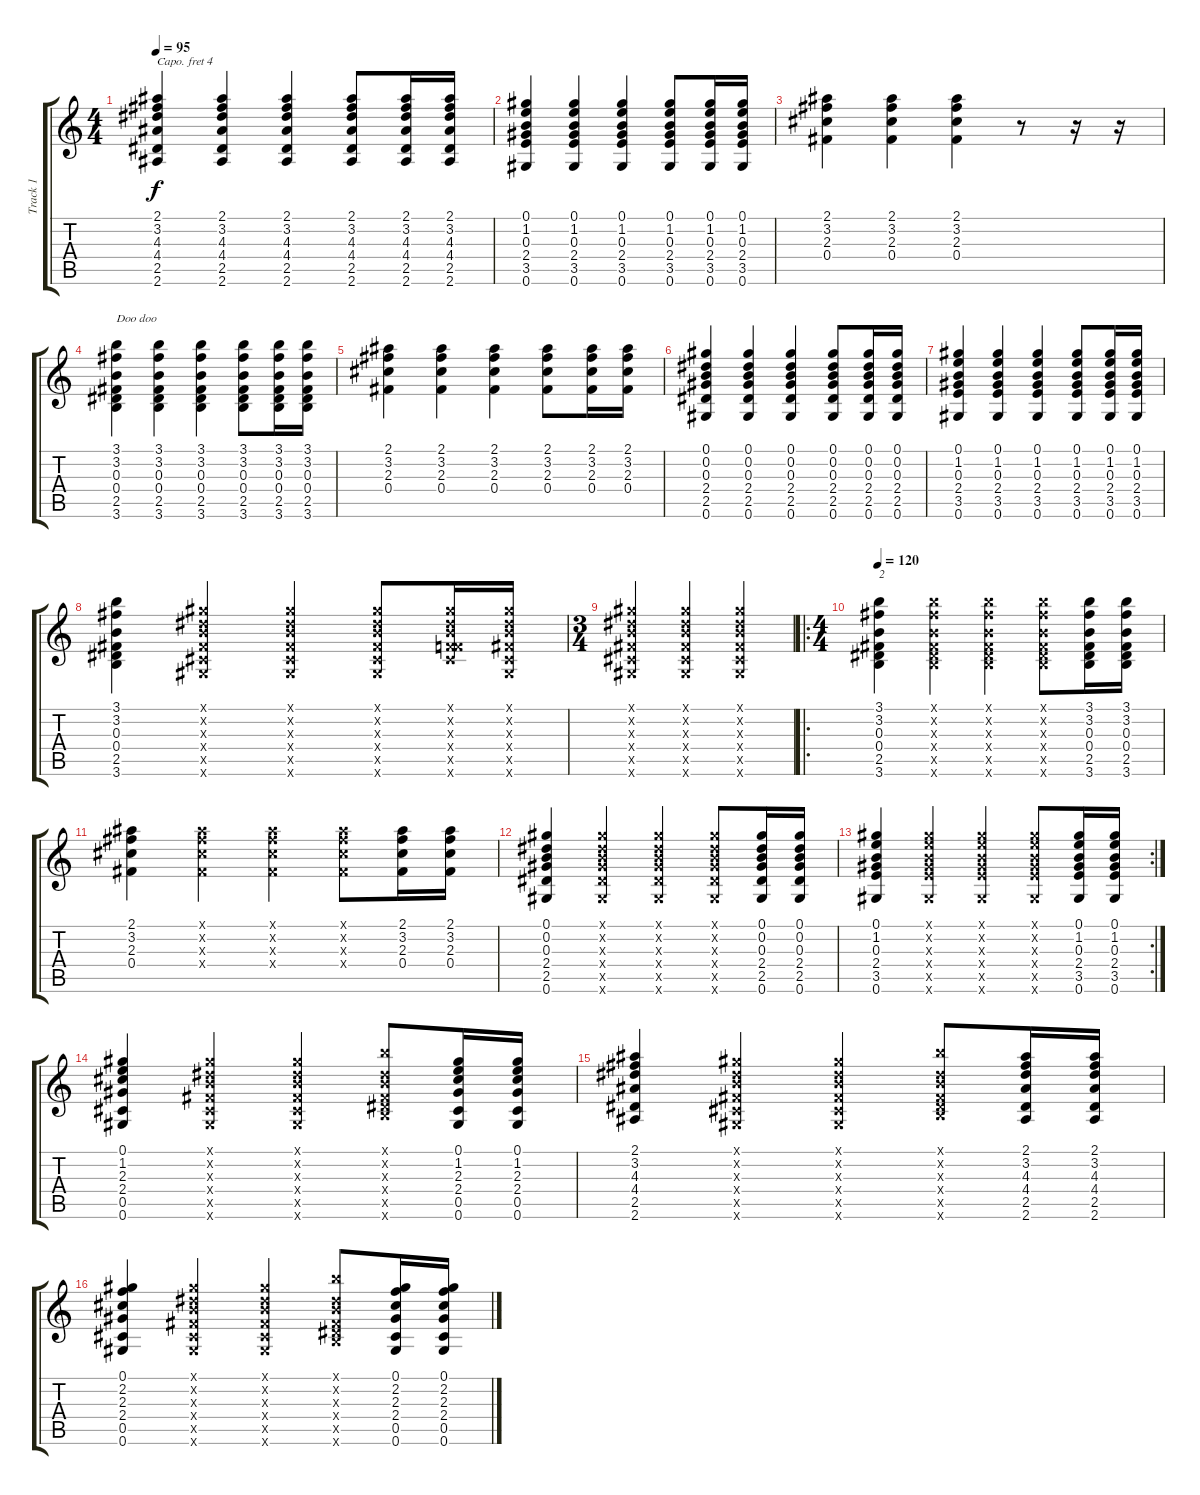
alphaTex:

\track ("Track 1" "Track 1") {instrument acousticguitarsteel}
\staff {score tabs}
\capo 4
\tuning (E4 B3 G3 D3 A2 E2) {hide}
\ts (4 4)
\tempo 95
\clef g2
\ks c
(2.1 3.2 4.3 4.4 2.5 2.6).4{dy f} (2.1 3.2 4.3 4.4 2.5 2.6).4 (2.1 3.2 4.3 4.4 2.5 2.6).4 (2.1 3.2 4.3 4.4 2.5 2.6).8 (2.1 3.2 4.3 4.4 2.5 2.6).16 (2.1 3.2 4.3 4.4 2.5 2.6).16 |
(0.1 1.2 0.3 2.4 3.5 0.6).4 (0.1 1.2 0.3 2.4 3.5 0.6).4 (0.1 1.2 0.3 2.4 3.5 0.6).4 (0.1 1.2 0.3 2.4 3.5 0.6).8 (0.1 1.2 0.3 2.4 3.5 0.6).16 (0.1 1.2 0.3 2.4 3.5 0.6).16 |
(2.1 3.2 2.3 0.4).4 (2.1 3.2 2.3 0.4).4 (2.1 3.2 2.3 0.4).4 r.8 r.16 r.16 |
(3.1 3.2 0.3 0.4 2.5 3.6).4{txt "Doo doo"} (3.1 3.2 0.3 0.4 2.5 3.6).4 (3.1 3.2 0.3 0.4 2.5 3.6).4 (3.1 3.2 0.3 0.4 2.5 3.6).8 (3.1 3.2 0.3 0.4 2.5 3.6).16 (3.1 3.2 0.3 0.4 2.5 3.6).16 |
(2.1 3.2 2.3 0.4).4 (2.1 3.2 2.3 0.4).4 (2.1 3.2 2.3 0.4).4 (2.1 3.2 2.3 0.4).8 (2.1 3.2 2.3 0.4).16 (2.1 3.2 2.3 0.4).16 |
(0.1 0.2 0.3 2.4 2.5 0.6).4 (0.1 0.2 0.3 2.4 2.5 0.6).4 (0.1 0.2 0.3 2.4 2.5 0.6).4 (0.1 0.2 0.3 2.4 2.5 0.6).8 (0.1 0.2 0.3 2.4 2.5 0.6).16 (0.1 0.2 0.3 2.4 2.5 0.6).16 |
(0.1 1.2 0.3 2.4 3.5 0.6).4 (0.1 1.2 0.3 2.4 3.5 0.6).4 (0.1 1.2 0.3 2.4 3.5 0.6).4 (0.1 1.2 0.3 2.4 3.5 0.6).8 (0.1 1.2 0.3 2.4 3.5 0.6).16 (0.1 1.2 0.3 2.4 3.5 0.6).16 |
(3.1 3.2 0.3 0.4 2.5 3.6).4 (0.1{x} 0.2{x} 0.3{x} 0.4{x} 0.5{x} 0.6{x}).4 (0.1{x} 0.2{x} 0.3{x} 0.4{x} 0.5{x} 0.6{x}).4 (0.1{x} 0.2{x} 0.3{x} 0.4{x} 0.5{x} 0.6{x}).8 (0.1{x} 0.2{x} 0.3{x} 0.4{x} 0.5{x} 9.6{x}).16 (0.1{x} 0.2{x} 0.3{x} 0.4{x} 0.5{x} 0.6{x}).16 |
\ts (3 4)
(0.1{x} 0.2{x} 0.3{x} 0.4{x} 0.5{x} 0.6{x}).4 (0.1{x} 0.2{x} 0.3{x} 0.4{x} 0.5{x} 0.6{x}).4 (0.1{x} 0.2{x} 0.3{x} 0.4{x} 0.5{x} 0.6{x}).4 |
\ro
\ts (4 4)
\tempo 120
(3.1 3.2 0.3 0.4 2.5 3.6).4{txt "2"} (3.1{x} 3.2{x} 0.3{x} 0.4{x} 2.5{x} 3.6{x}).4 (3.1{x} 3.2{x} 0.3{x} 0.4{x} 2.5{x} 3.6{x}).4 (3.1{x} 3.2{x} 0.3{x} 0.4{x} 2.5{x} 3.6{x}).8 (3.1 3.2 0.3 0.4 2.5 3.6).16 (3.1 3.2 0.3 0.4 2.5 3.6).16 |
(2.1 3.2 2.3 0.4).4 (2.1{x} 3.2{x} 2.3{x} 0.4{x}).4 (2.1{x} 3.2{x} 2.3{x} 0.4{x}).4 (2.1{x} 3.2{x} 2.3{x} 0.4{x}).8 (2.1 3.2 2.3 0.4).16 (2.1 3.2 2.3 0.4).16 |
(0.1 0.2 0.3 2.4 2.5 0.6).4 (0.1{x} 0.2{x} 0.3{x} 2.4{x} 2.5{x} 0.6{x}).4 (0.1{x} 0.2{x} 0.3{x} 2.4{x} 2.5{x} 0.6{x}).4 (0.1{x} 0.2{x} 0.3{x} 2.4{x} 2.5{x} 0.6{x}).8 (0.1 0.2 0.3 2.4 2.5 0.6).16 (0.1 0.2 0.3 2.4 2.5 0.6).16 |
\rc 2
(0.1 1.2 0.3 2.4 3.5 0.6).4 (0.1{x} 1.2{x} 0.3{x} 2.4{x} 3.5{x} 0.6{x}).4 (0.1{x} 1.2{x} 0.3{x} 2.4{x} 3.5{x} 0.6{x}).4 (0.1{x} 1.2{x} 0.3{x} 2.4{x} 3.5{x} 0.6{x}).8 (0.1 1.2 0.3 2.4 3.5 0.6).16 (0.1 1.2 0.3 2.4 3.5 0.6).16 |
(0.1 1.2 2.3 2.4 0.5 0.6).4 (0.1{x} 0.2{x} 0.3{x} 0.4{x} 0.5{x} 0.6{x}).4 (0.1{x} 0.2{x} 0.3{x} 0.4{x} 0.5{x} 0.6{x}).4 (3.1{x} 0.2{x} 0.3{x} 0.4{x} 2.5{x} 3.6{x}).8 (0.1 1.2 2.3 2.4 0.5 0.6).16 (0.1 1.2 2.3 2.4 0.5 0.6).16 |
(2.1 3.2 4.3 4.4 2.5 2.6).4 (0.1{x} 0.2{x} 0.3{x} 0.4{x} 0.5{x} 0.6{x}).4 (0.1{x} 0.2{x} 0.3{x} 0.4{x} 0.5{x} 0.6{x}).4 (3.1{x} 0.2{x} 0.3{x} 0.4{x} 2.5{x} 3.6{x}).8 (2.1 3.2 4.3 4.4 2.5 2.6).16 (2.1 3.2 4.3 4.4 2.5 2.6).16 |
(0.1 2.2 2.3 2.4 0.5 0.6).4 (0.1{x} 0.2{x} 0.3{x} 0.4{x} 0.5{x} 0.6{x}).4 (0.1{x} 0.2{x} 0.3{x} 0.4{x} 0.5{x} 0.6{x}).4 (3.1{x} 0.2{x} 0.3{x} 0.4{x} 2.5{x} 3.6{x}).8 (0.1 2.2 2.3 2.4 0.5 0.6).16 (0.1 2.2 2.3 2.4 0.5 0.6).16
